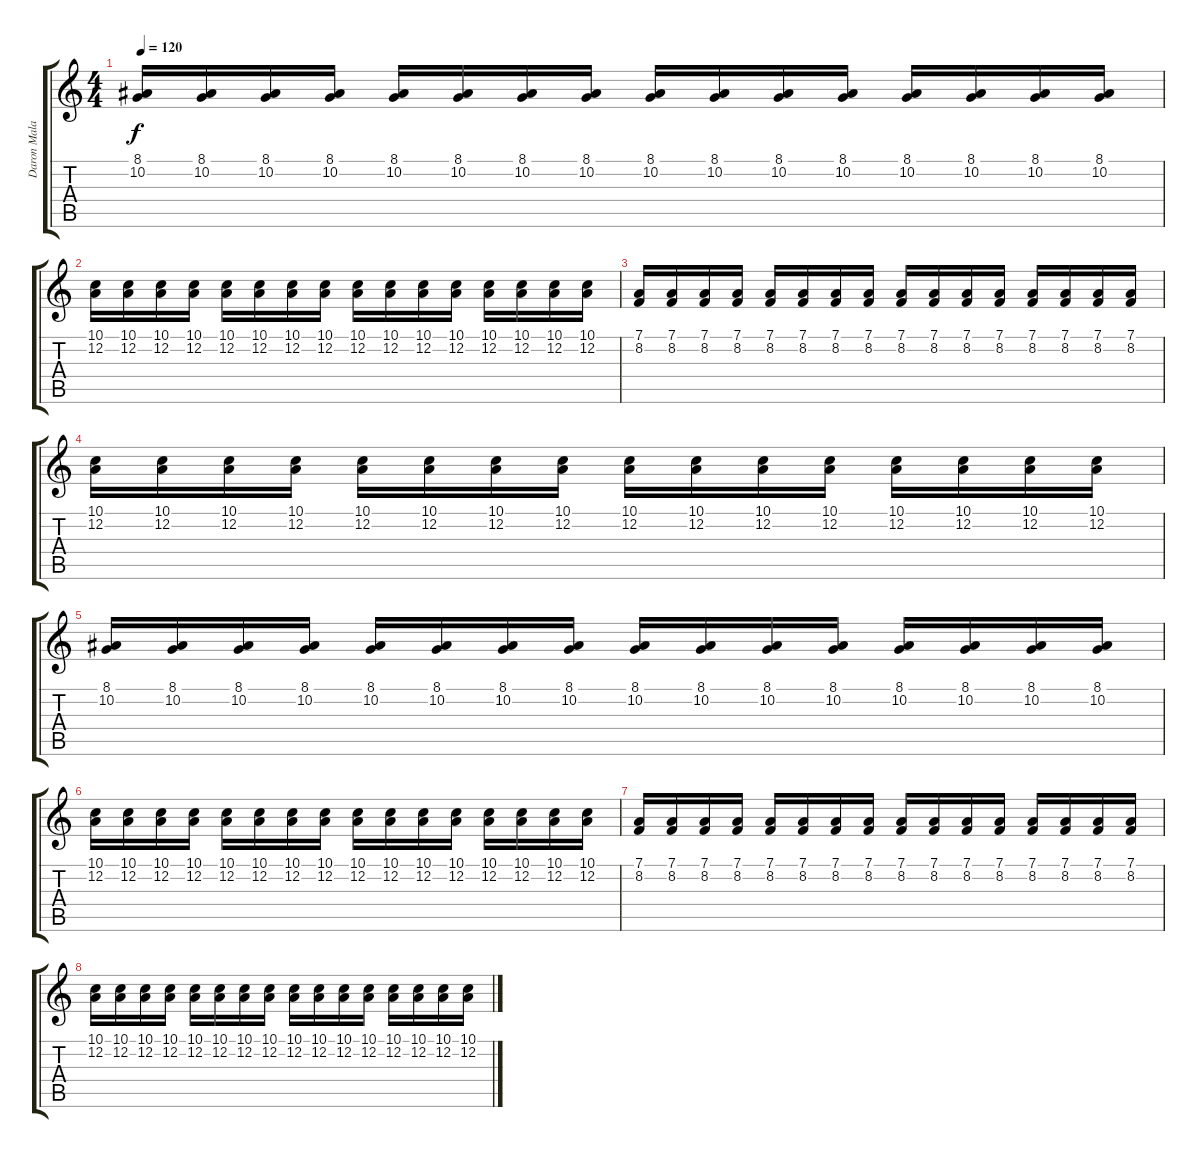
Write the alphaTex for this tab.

\track ("Daron Malakian (Clean)" "Daron Mala") {instrument koto}
\staff {score tabs}
\tuning (D4 A3 F3 C3 G2 C2) {hide}
\ts (4 4)
\tempo 120
\clef g2
\ks c
(8.1 10.2).16{dy f} (8.1 10.2).16 (8.1 10.2).16 (8.1 10.2).16 (8.1 10.2).16 (8.1 10.2).16 (8.1 10.2).16 (8.1 10.2).16 (8.1 10.2).16 (8.1 10.2).16 (8.1 10.2).16 (8.1 10.2).16 (8.1 10.2).16 (8.1 10.2).16 (8.1 10.2).16 (8.1 10.2).16 |
(10.1 12.2).16 (10.1 12.2).16 (10.1 12.2).16 (10.1 12.2).16 (10.1 12.2).16 (10.1 12.2).16 (10.1 12.2).16 (10.1 12.2).16 (10.1 12.2).16 (10.1 12.2).16 (10.1 12.2).16 (10.1 12.2).16 (10.1 12.2).16 (10.1 12.2).16 (10.1 12.2).16 (10.1 12.2).16 |
(7.1 8.2).16 (7.1 8.2).16 (7.1 8.2).16 (7.1 8.2).16 (7.1 8.2).16 (7.1 8.2).16 (7.1 8.2).16 (7.1 8.2).16 (7.1 8.2).16 (7.1 8.2).16 (7.1 8.2).16 (7.1 8.2).16 (7.1 8.2).16 (7.1 8.2).16 (7.1 8.2).16 (7.1 8.2).16 |
(10.1 12.2).16 (10.1 12.2).16 (10.1 12.2).16 (10.1 12.2).16 (10.1 12.2).16 (10.1 12.2).16 (10.1 12.2).16 (10.1 12.2).16 (10.1 12.2).16 (10.1 12.2).16 (10.1 12.2).16 (10.1 12.2).16 (10.1 12.2).16 (10.1 12.2).16 (10.1 12.2).16 (10.1 12.2).16 |
(8.1 10.2).16 (8.1 10.2).16 (8.1 10.2).16 (8.1 10.2).16 (8.1 10.2).16 (8.1 10.2).16 (8.1 10.2).16 (8.1 10.2).16 (8.1 10.2).16 (8.1 10.2).16 (8.1 10.2).16 (8.1 10.2).16 (8.1 10.2).16 (8.1 10.2).16 (8.1 10.2).16 (8.1 10.2).16 |
(10.1 12.2).16 (10.1 12.2).16 (10.1 12.2).16 (10.1 12.2).16 (10.1 12.2).16 (10.1 12.2).16 (10.1 12.2).16 (10.1 12.2).16 (10.1 12.2).16 (10.1 12.2).16 (10.1 12.2).16 (10.1 12.2).16 (10.1 12.2).16 (10.1 12.2).16 (10.1 12.2).16 (10.1 12.2).16 |
(7.1 8.2).16 (7.1 8.2).16 (7.1 8.2).16 (7.1 8.2).16 (7.1 8.2).16 (7.1 8.2).16 (7.1 8.2).16 (7.1 8.2).16 (7.1 8.2).16 (7.1 8.2).16 (7.1 8.2).16 (7.1 8.2).16 (7.1 8.2).16 (7.1 8.2).16 (7.1 8.2).16 (7.1 8.2).16 |
(10.1 12.2).16 (10.1 12.2).16 (10.1 12.2).16 (10.1 12.2).16 (10.1 12.2).16 (10.1 12.2).16 (10.1 12.2).16 (10.1 12.2).16 (10.1 12.2).16 (10.1 12.2).16 (10.1 12.2).16 (10.1 12.2).16 (10.1 12.2).16 (10.1 12.2).16 (10.1 12.2).16 (10.1 12.2).16
